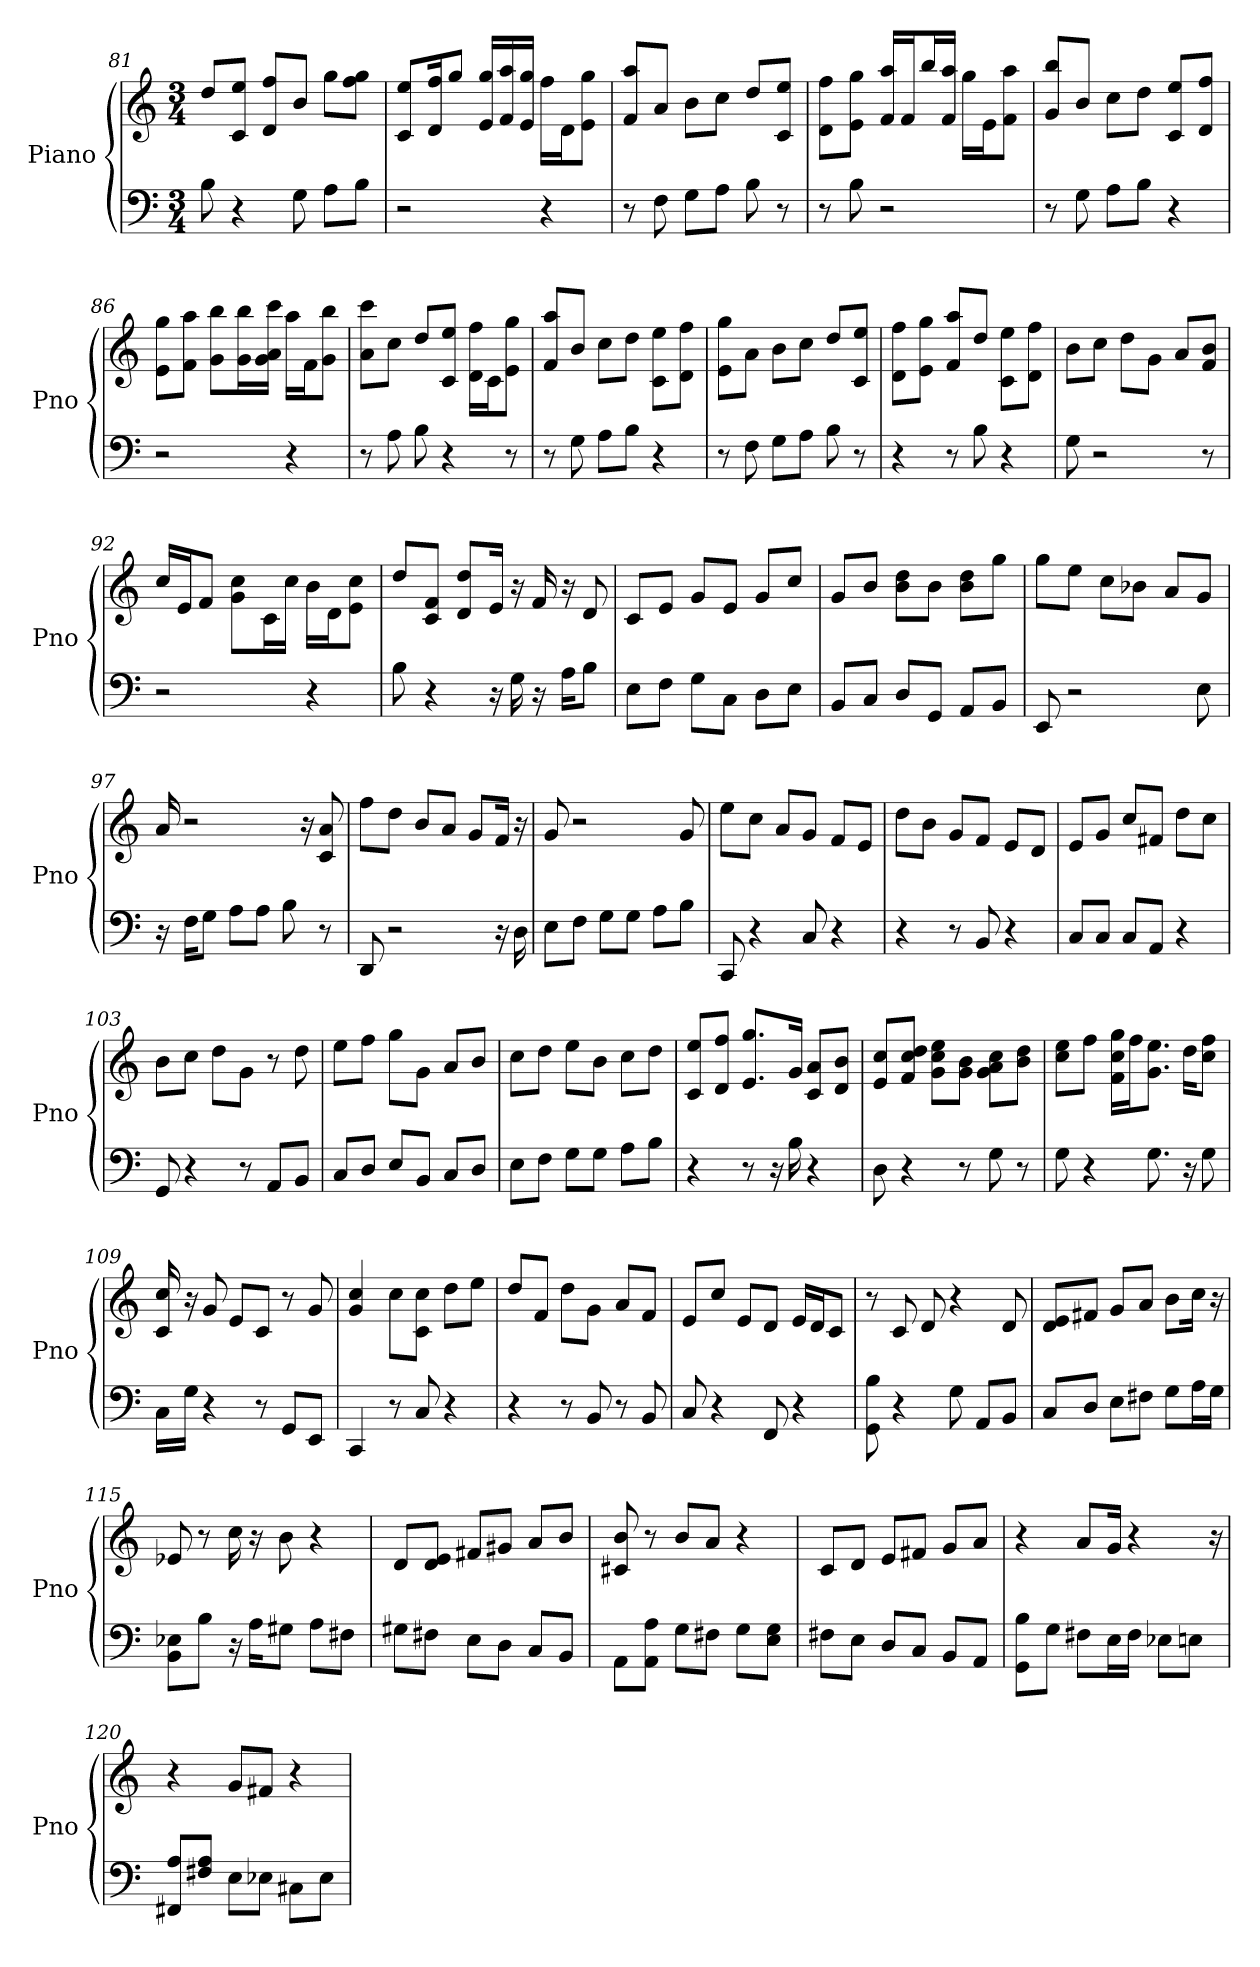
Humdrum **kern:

**kern	**kern
*part1	*part1
*staff2	*staff1
*I"Piano	*
*I'Pno	*
*clefF4	*clefG2
*k[]	*k[]
*C:	*C:
*M3/4	*M3/4
=81	=81
8B	8dd/L
4r	8ee/ 8c/J
.	8d/ 8ff/L
8G	8b/J
8A\L	8gg\L
8B\J	8gg\ 8ff\J
=82	=82
2r	8c/ 8ee/L
.	16d/ 16ff/K
.	8gg/J
.	16e/ 16gg/LL
.	16f/ 16aa/
.	16gg/ 16e/JJ
4r	16ff\LL
.	16d\J
.	8gg\ 8e\J
=83	=83
8r	8f/ 8aa/L
8F	8a/J
8G\L	8b\L
8A\J	8cc\J
8B	8dd/L
8r	8ee/ 8c/J
=84	=84
8r	8d\ 8ff\L
8B	8e\ 8gg\J
2r	16f/ 16aa/LL
.	16f/J
.	16bb/L
.	16aa/ 16f/JJ
.	16gg\LL
.	16e\J
.	8f\ 8aa\J
=85	=85
8r	8g/ 8bb/L
8G	8b/J
8A\L	8cc\L
8B\J	8dd\J
4r	8c/ 8ee/L
.	8ff/ 8d/J
=86	=86
2r	8gg\ 8e\L
.	8f\ 8aa\J
.	8bb\ 8g\L
.	16g\ 16bb\L
.	16ccc\ 16a\ 16g\JJ
4r	16aa\LL
.	16f\J
.	8bb\ 8g\J
=87	=87
8r	8ccc\ 8a\L
8A	8cc\J
8B	8dd/L
4r	8ee/ 8c/J
.	16ff\ 16d\LL
.	16c\J
8r	8gg\ 8e\J
=88	=88
8r	8f/ 8aa/L
8G	8b/J
8A\L	8cc\L
8B\J	8dd\J
4r	8ee\ 8c\L
.	8d\ 8ff\J
=89	=89
8r	8gg\ 8e\L
8F	8a\J
8G\L	8b\L
8A\J	8cc\J
8B	8dd/L
8r	8ee/ 8c/J
=90	=90
4r	8d\ 8ff\L
.	8e\ 8gg\J
8r	8f/ 8aa/L
8B	8dd/J
4r	8ee\ 8c\L
.	8d\ 8ff\J
=91	=91
8G	8b\L
2r	8cc\J
.	8dd\L
.	8g\J
.	8a/L
8r	8f/ 8b/J
=92	=92
2r	16cc/LL
.	16e/J
.	8f/J
.	8cc\ 8g\L
.	16c\L
.	16cc\JJ
4r	16b\LL
.	16d\J
.	8e\ 8cc\J
=93	=93
8B	8dd/L
4r	8c/ 8f/J
.	8dd/ 8d/L
16r	16e/Jk
16G	16r
16r	16f
16A\KL	16r
8B\J	8d
=94	=94
8E\L	8c/L
8F\J	8e/J
8G\L	8g/L
8C\J	8e/J
8D\L	8g/L
8E\J	8cc/J
=95	=95
8BB/L	8g/L
8C/J	8b/J
8D/L	8b\ 8dd\L
8GG/J	8b\J
8AA/L	8dd\ 8b\L
8BB/J	8gg\J
=96	=96
8EE	8gg\L
2r	8ee\J
.	8cc\L
.	8b-\J
.	8a/L
8E	8g/J
=97	=97
16r	16a
16F\KL	2r
8G\J	.
8A\L	.
8A\J	.
8B	.
.	16r
8r	8c 8a
=98	=98
8DD	8ff\L
2r	8dd\J
.	8b/L
.	8a/J
.	8g/L
16r	16f/Jk
16D	16r
=99	=99
8E\L	8g
8F\J	2r
8G\L	.
8G\J	.
8A\L	.
8B\J	8g
=100	=100
8CC	8ee\L
4r	8cc\J
.	8a/L
8C	8g/J
4r	8f/L
.	8e/J
=101	=101
4r	8dd\L
.	8b\J
8r	8g/L
8BB	8f/J
4r	8e/L
.	8d/J
=102	=102
8C/L	8e/L
8C/J	8g/J
8C/L	8cc/L
8AA/J	8f#/J
4r	8dd\L
.	8cc\J
=103	=103
8GG	8b\L
4r	8cc\J
.	8dd\L
8r	8g\J
8AA/L	8r
8BB/J	8dd
=104	=104
8C/L	8ee\L
8D/J	8ff\J
8E/L	8gg\L
8BB/J	8g\J
8C/L	8a/L
8D/J	8b/J
=105	=105
8E\L	8cc\L
8F\J	8dd\J
8G\L	8ee\L
8G\J	8b\J
8A\L	8cc\L
8B\J	8dd\J
=106	=106
4r	8c/ 8ee/L
.	8ff/ 8d/J
8r	8.e/ 8.gg/L
16r	.
16B	16g/Jk
4r	8a/ 8c/L
.	8d/ 8b/J
=107	=107
8D	8e/ 8cc/L
4r	8dd/ 8cc/ 8f/J
.	8ee\ 8g\ 8cc\L
8r	8g\ 8b\J
8G	8g\ 8cc\ 8a\L
8r	8b\ 8dd\J
=108	=108
8G	8ee\ 8cc\L
4r	8ff\J
.	16f\ 16cc\ 16gg\LL
.	16ff\J
8.G	8.g\ 8.ee\J
16r	16dd\KL
8G	8ff\ 8cc\J
=109	=109
16C\LL	16c 16cc
16G\JJ	16r
4r	8g
.	8e/L
8r	8c/J
8GG/L	8r
8EE/J	8g
=110	=110
4CC	4g 4cc
8r	8cc\L
8C	8c\ 8cc\J
4r	8dd\L
.	8ee\J
=111	=111
4r	8dd/L
.	8f/J
8r	8dd\L
8BB	8g\J
8r	8a/L
8BB	8f/J
=112	=112
8C	8e/L
4r	8cc/J
.	8e/L
8FF	8d/J
4r	16e/LL
.	16d/J
.	8c/J
=113	=113
8B 8GG	8r
4r	8c
.	8d
8G	4r
8AA/L	.
8BB/J	8d
=114	=114
8C/L	8e/ 8d/L
8D/J	8f#/J
8E\L	8g/L
8F#\J	8a/J
8G\L	8b\L
16A\L	16cc\Jk
16G\JJ	16r
=115	=115
8E-\ 8BB\L	8e-
8B\J	8r
16r	16cc
16A\KL	16r
8G#\J	8b
8A\L	4r
8F#\J	.
=116	=116
8G#\L	8d/L
8F#\J	8e/ 8d/J
8E\L	8f#/L
8D\J	8g#/J
8C/L	8a/L
8BB/J	8b/J
=117	=117
8AA\L	8c# 8b
8AA\ 8A\J	8r
8G\L	8b/L
8F#\J	8a/J
8G\L	4r
8G\ 8E\J	.
=118	=118
8F#\L	8c/L
8E\J	8d/J
8D/L	8e/L
8C/J	8f#/J
8BB/L	8g/L
8AA/J	8a/J
=119	=119
8B\ 8GG\L	4r
8G\J	.
8F#\L	8a/L
16E\L	16g/Jk
16F#\JJ	4r
8E-\L	.
8E\J	.
.	16r
=120	=120
8FF#/ 8A/L	4r
8F#/ 8A/J	.
8E\L	8g/L
8E-\J	8f#/J
8C#\L	4r
8E-\J	.
=	=
*-	*-
